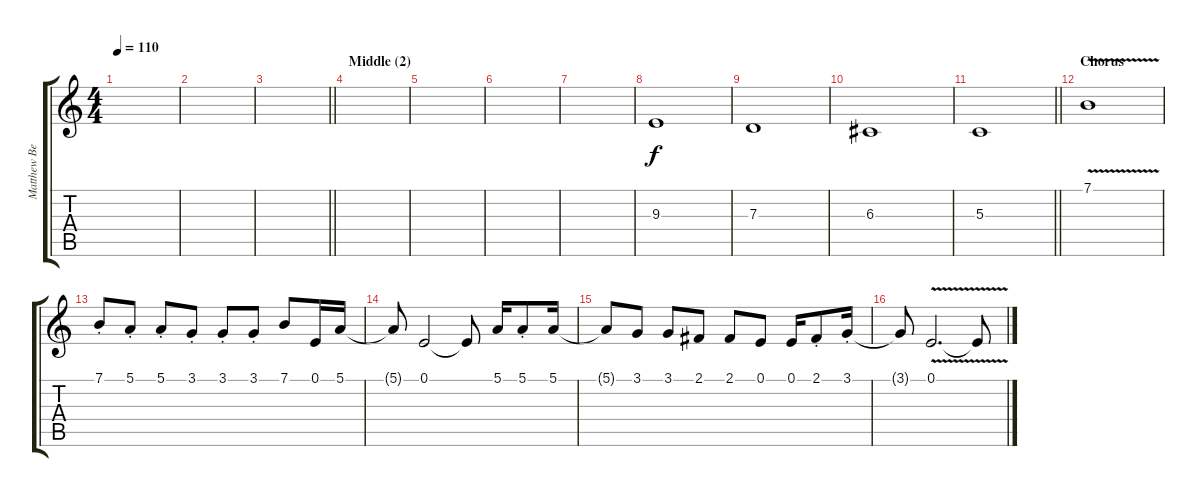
\track ("Matthew Bellamy (Vocals)" "Matthew Be") {instrument tenorsax}
\staff {score tabs}
\tuning (E4 B3 G3 D3 A2 E2) {hide}
\ts (4 4)
\tempo 110
\clef g2
\ks c
|
|
\barLineRight lightlight
|
\section ("" "Middle (2)")
|
|
|
|
9.3.1 |
7.3.1 |
6.3.1 |
\barLineRight lightlight
5.3.1 |
\section ("" "Chorus")
7.1{v}.1 |
7.1{st}.8 5.1{st}.8 5.1{st}.8 3.1{st}.8 3.1{st}.8 3.1{st}.8 7.1.8 0.1.16 5.1.16 |
5.1{t}.8 0.1.2 0.1{t}.8 5.1.16 5.1{st}.8 5.1.16 |
5.1{t}.8 3.1.8 3.1.8 2.1.8 2.1.8 0.1.8 0.1.16 2.1{st}.8 3.1{st}.16 |
3.1{t}.8 0.1{v}.2{d} 0.1{t}.8
